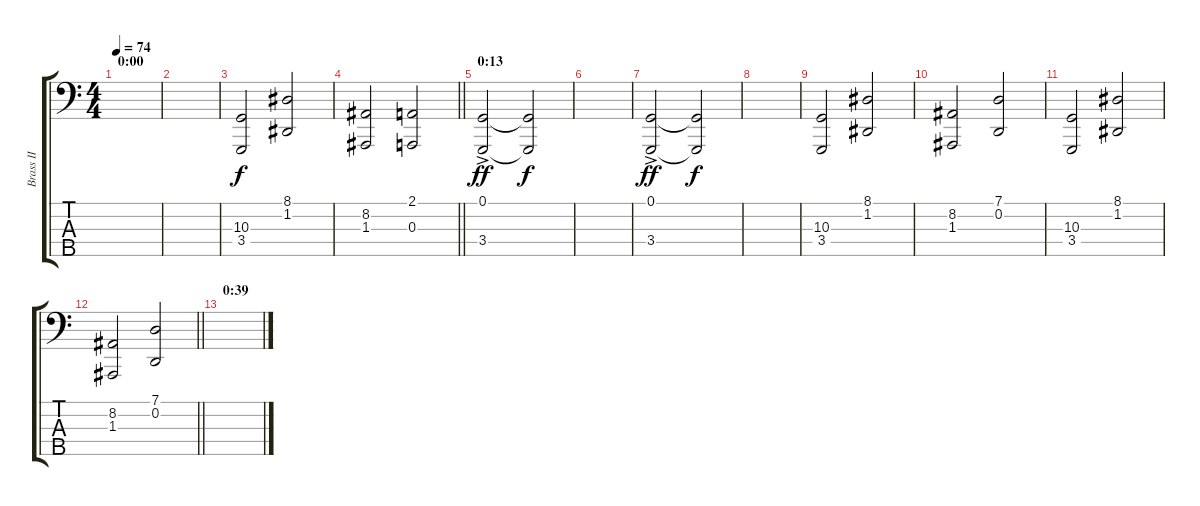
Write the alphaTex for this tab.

\track ("Brass II" "Brass II") {instrument frenchhorn}
\staff {score tabs}
\tuning (G2 D2 A1 E1 B0) {hide}
\ts (4 4)
\section ("" "0:00 ")
\tempo 74
\clef f4
\ks c
|
|
(10.3 3.4).2{volume 14} (8.1 1.2).2 |
\barLineRight lightlight
(8.2 1.3).2 (2.1 0.3).2 |
\section ("" "0:13 ")
(0.1{ac} 3.4{ac}).2{dy ff volume 14 balance 11} (0.1{t} 3.4{t}).2{dy f volume 0} |
|
(0.1{ac} 3.4{ac}).2{dy ff volume 14} (0.1{t} 3.4{t}).2{dy f volume 0} |
|
(10.3 3.4).2{volume 14} (8.1 1.2).2 |
(8.2 1.3).2 (7.1 0.2).2 |
(10.3 3.4).2 (8.1 1.2).2 |
\barLineRight lightlight
(8.2 1.3).2 (7.1 0.2).2 |
\section ("" "0:39")
